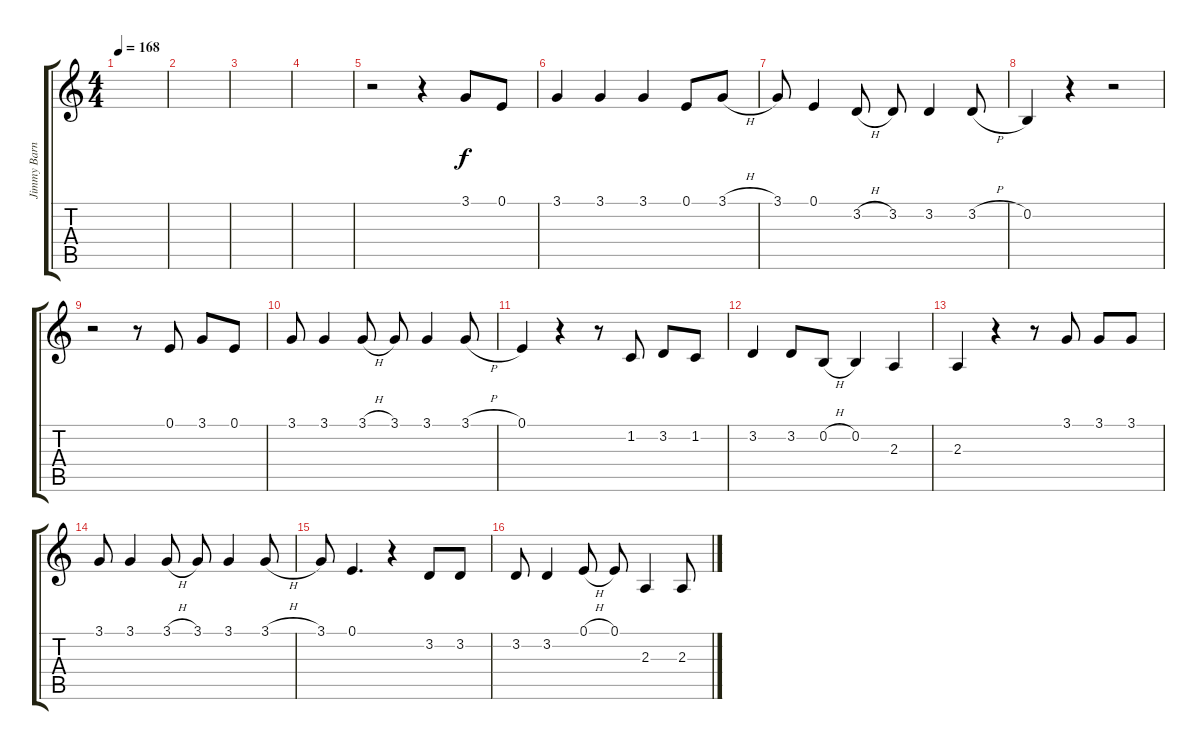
\track ("Jimmy Barnes" "Jimmy Barn") {instrument acousticgrandpiano}
\staff {score tabs}
\tuning (E4 B3 G3 D3 A2 E2) {hide}
\ts (4 4)
\tempo 168
\clef g2
\ks c
|
|
|
|
r.2 r.4 3.1.8 0.1.8 |
3.1.4 3.1.4 3.1.4 0.1.8 3.1{h}.8 |
3.1.8 0.1.4 3.2{h}.8 3.2.8 3.2.4 3.2{h}.8 |
0.2.4 r.4 r.2 |
r.2 r.8 0.1.8 3.1.8 0.1.8 |
3.1.8 3.1.4 3.1{h}.8 3.1.8 3.1.4 3.1{h}.8 |
0.1.4 r.4 r.8 1.2.8 3.2.8 1.2.8 |
3.2.4 3.2.8 0.2{h}.8 0.2.4 2.3.4 |
2.3.4 r.4 r.8 3.1.8 3.1.8 3.1.8 |
3.1.8 3.1.4 3.1{h}.8 3.1.8 3.1.4 3.1{h}.8 |
3.1.8 0.1.4{d} r.4 3.2.8 3.2.8 |
3.2.8 3.2.4 0.1{h}.8 0.1.8 2.3.4 2.3{h}.8
